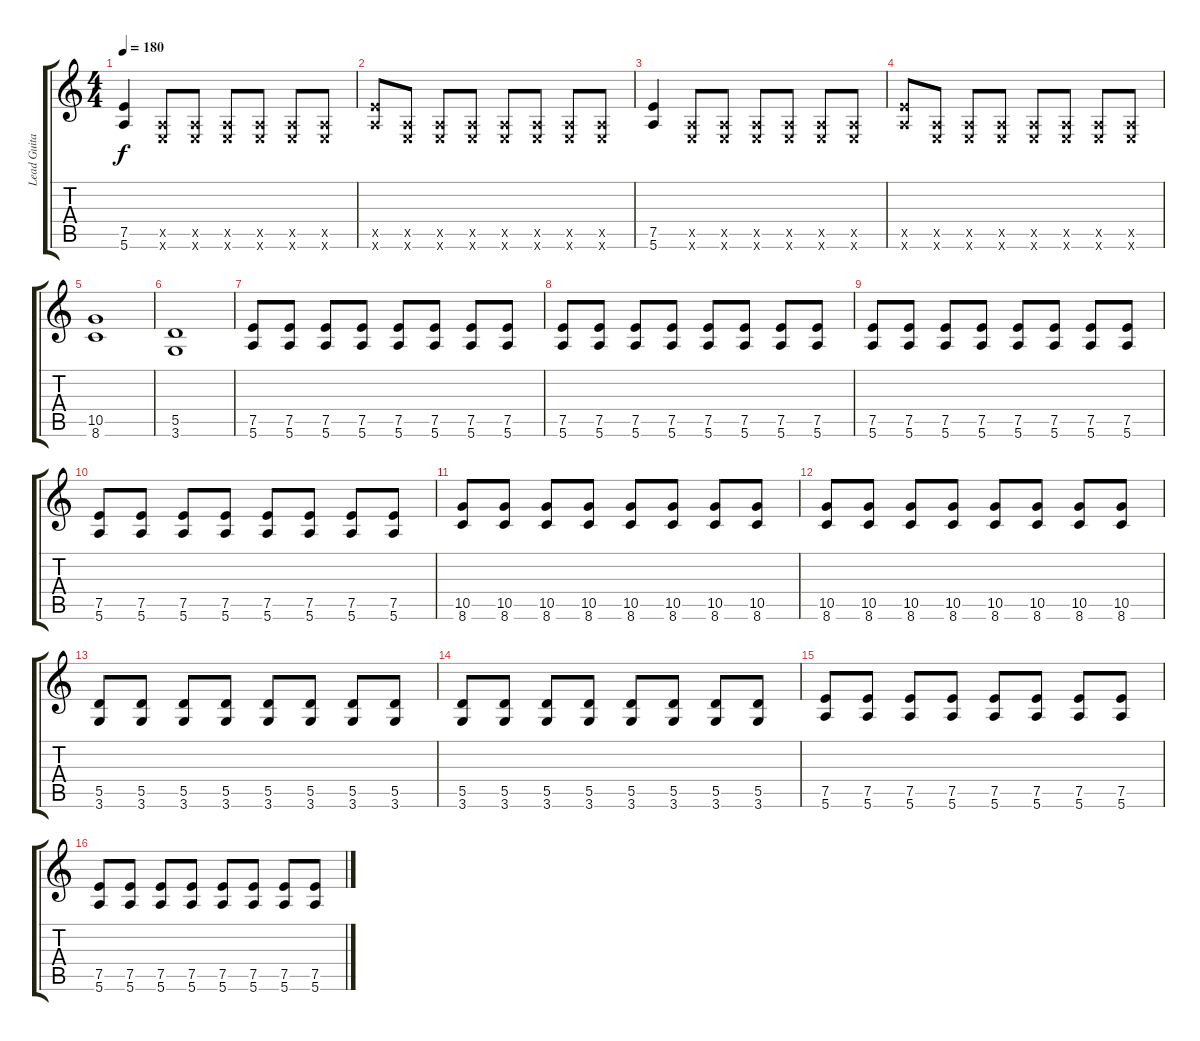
\track ("Lead Guitar" "Lead Guita") {instrument distortionguitar}
\staff {score tabs}
\tuning (E4 B3 G3 D3 A2 E2) {hide}
\ts (4 4)
\tempo 180
\clef g2
\ks c
(7.5 5.6).4{dy f instrument distortionguitar} (0.5{x} 0.6{x}).8 (0.5{x} 0.6{x}).8 (0.5{x} 0.6{x}).8 (0.5{x} 0.6{x}).8 (0.5{x} 0.6{x}).8 (0.5{x} 0.6{x}).8 |
(7.5{x} 5.6{x}).8 (0.5{x} 0.6{x}).8 (0.5{x} 0.6{x}).8 (0.5{x} 0.6{x}).8 (0.5{x} 0.6{x}).8 (0.5{x} 0.6{x}).8 (0.5{x} 0.6{x}).8 (0.5{x} 0.6{x}).8 |
(7.5 5.6).4 (0.5{x} 0.6{x}).8 (0.5{x} 0.6{x}).8 (0.5{x} 0.6{x}).8 (0.5{x} 0.6{x}).8 (0.5{x} 0.6{x}).8 (0.5{x} 0.6{x}).8 |
(7.5{x} 5.6{x}).8 (0.5{x} 0.6{x}).8 (0.5{x} 0.6{x}).8 (0.5{x} 0.6{x}).8 (0.5{x} 0.6{x}).8 (0.5{x} 0.6{x}).8 (0.5{x} 0.6{x}).8 (0.5{x} 0.6{x}).8 |
(10.5 8.6).1 |
(5.5 3.6).1 |
(7.5 5.6).8 (7.5 5.6).8 (7.5 5.6).8 (7.5 5.6).8 (7.5 5.6).8 (7.5 5.6).8 (7.5 5.6).8 (7.5 5.6).8 |
(7.5 5.6).8 (7.5 5.6).8 (7.5 5.6).8 (7.5 5.6).8 (7.5 5.6).8 (7.5 5.6).8 (7.5 5.6).8 (7.5 5.6).8 |
(7.5 5.6).8 (7.5 5.6).8 (7.5 5.6).8 (7.5 5.6).8 (7.5 5.6).8 (7.5 5.6).8 (7.5 5.6).8 (7.5 5.6).8 |
(7.5 5.6).8 (7.5 5.6).8 (7.5 5.6).8 (7.5 5.6).8 (7.5 5.6).8 (7.5 5.6).8 (7.5 5.6).8 (7.5 5.6).8 |
(10.5 8.6).8 (10.5 8.6).8 (10.5 8.6).8 (10.5 8.6).8 (10.5 8.6).8 (10.5 8.6).8 (10.5 8.6).8 (10.5 8.6).8 |
(10.5 8.6).8 (10.5 8.6).8 (10.5 8.6).8 (10.5 8.6).8 (10.5 8.6).8 (10.5 8.6).8 (10.5 8.6).8 (10.5 8.6).8 |
(5.5 3.6).8 (5.5 3.6).8 (5.5 3.6).8 (5.5 3.6).8 (5.5 3.6).8 (5.5 3.6).8 (5.5 3.6).8 (5.5 3.6).8 |
(5.5 3.6).8 (5.5 3.6).8 (5.5 3.6).8 (5.5 3.6).8 (5.5 3.6).8 (5.5 3.6).8 (5.5 3.6).8 (5.5 3.6).8 |
(7.5 5.6).8 (7.5 5.6).8 (7.5 5.6).8 (7.5 5.6).8 (7.5 5.6).8 (7.5 5.6).8 (7.5 5.6).8 (7.5 5.6).8 |
(7.5 5.6).8 (7.5 5.6).8 (7.5 5.6).8 (7.5 5.6).8 (7.5 5.6).8 (7.5 5.6).8 (7.5 5.6).8 (7.5 5.6).8
